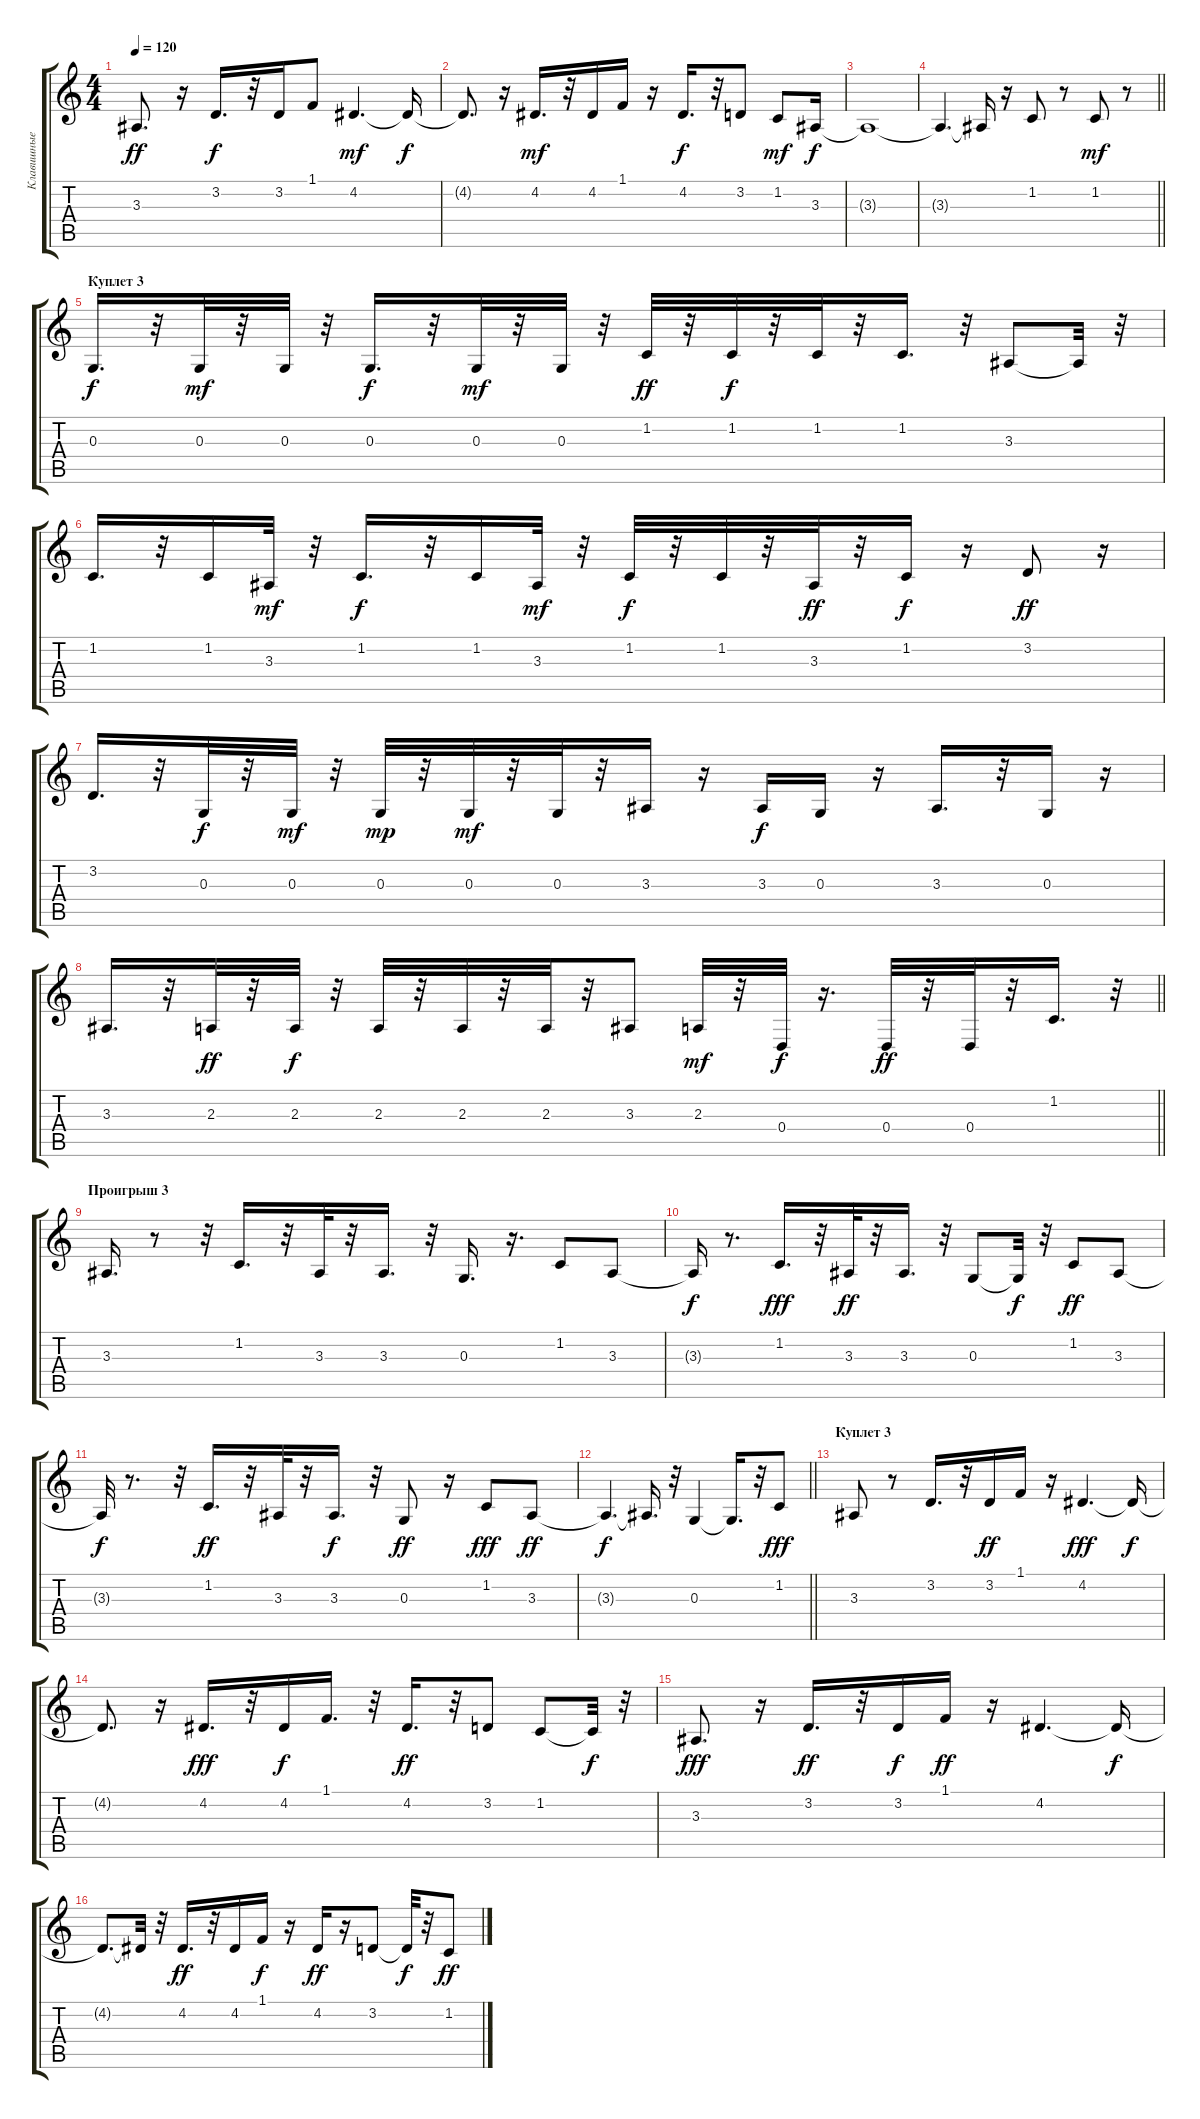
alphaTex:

\track ("Клавишные" "Клавишные") {instrument marimba}
\staff {score tabs}
\tuning (E4 B3 G3 D3 A2 E2) {hide}
\ts (4 4)
\tempo 120
\clef g2
\ks c
3.3.8{d dy ff} r.16 3.2.16{d dy f} r.32 3.2.16 1.1.8 4.2.4{d dy mf} 4.2{t}.16{dy f} |
4.2{t}.8{d} r.16 4.2.16{d dy mf} r.32 4.2.16 1.1.16 r.16 4.2.16{d dy f} r.32 3.2.8 1.2.8{dy mf} 3.3.16{dy f} |
3.3{t}.1 |
\barLineRight lightlight
3.3{t}.4{d} 3.3{t}.16 r.16 1.2.8 r.8 1.2.8{dy mf} r.8 |
\section ("" "Куплет 3")
0.3.16{d dy f} r.32 0.3.32{dy mf} r.32 0.3.32 r.32 0.3.16{d dy f} r.32 0.3.32{dy mf} r.32 0.3.32 r.32 1.2.32{dy ff} r.32 1.2.32{dy f} r.32 1.2.32 r.32 1.2.16{d} r.32 3.3.8 3.3{t}.32 r.32 |
1.2.16{d} r.32 1.2.16 3.3.32{dy mf} r.32 1.2.16{d dy f} r.32 1.2.16 3.3.32{dy mf} r.32 1.2.32{dy f} r.32 1.2.32 r.32 3.3.32{dy ff} r.32 1.2.16{dy f} r.16 3.2.8{dy ff} r.16 |
3.2.16{d} r.32 0.3.32{dy f} r.32 0.3.32{dy mf} r.32 0.3.32{dy mp} r.32 0.3.32{dy mf} r.32 0.3.32 r.32 3.3.16 r.16 3.3.16{dy f} 0.3.16 r.16 3.3.16{d} r.32 0.3.16 r.16 |
\barLineRight lightlight
3.3.16{d} r.32 2.3.32{dy ff} r.32 2.3.32{dy f} r.32 2.3.32 r.32 2.3.32 r.32 2.3.32 r.32 3.3.8 2.3.32{dy mf} r.32 0.4.32{dy f} r.16{d} 0.4.32{dy ff} r.32 0.4.32 r.32 1.2.16{d} r.32 |
\section ("" "Проигрыш 3")
3.3.16{d} r.8 r.32 1.2.16{d} r.32 3.3.32 r.32 3.3.16{d} r.32 0.3.16{d} r.16{d} 1.2.8 3.3.8 |
3.3{t}.16{dy f} r.8{d} 1.2.16{d dy fff} r.32 3.3.32{dy ff} r.32 3.3.16{d} r.32 0.3.8 0.3{t}.32{dy f} r.32 1.2.8{dy ff} 3.3.8 |
3.3{t}.32{dy f} r.8{d} r.32 1.2.16{d dy ff} r.32 3.3.32 r.32 3.3.16{d dy f} r.32 0.3.8{dy ff} r.16 1.2.8{dy fff} 3.3.8{dy ff} |
\barLineRight lightlight
3.3{t}.4{d dy f} 3.3{t}.16{d} r.32 0.3.4 0.3{t}.16{d} r.32 1.2.8{dy fff} |
\section ("" "Куплет 3")
3.3.8 r.8 3.2.16{d} r.32 3.2.16{dy ff} 1.1.16 r.16 4.2.4{d dy fff} 4.2{t}.16{dy f} |
4.2{t}.8{d} r.16 4.2.16{d dy fff} r.32 4.2.16{dy f} 1.1.16{d} r.32 4.2.16{d dy ff} r.32 3.2.8 1.2.8 1.2{t}.32{dy f} r.32 |
3.3.8{d dy fff} r.16 3.2.16{d dy ff} r.32 3.2.16{dy f} 1.1.16{dy ff} r.16 4.2.4{d} 4.2{t}.16{dy f} |
4.2{t}.8{d} 4.2{t}.32 r.32 4.2.16{d dy ff} r.32 4.2.16 1.1.16{dy f} r.16 4.2.16{dy ff} r.16 3.2.8 3.2{t}.32{dy f} r.32 1.2.8{dy ff}
